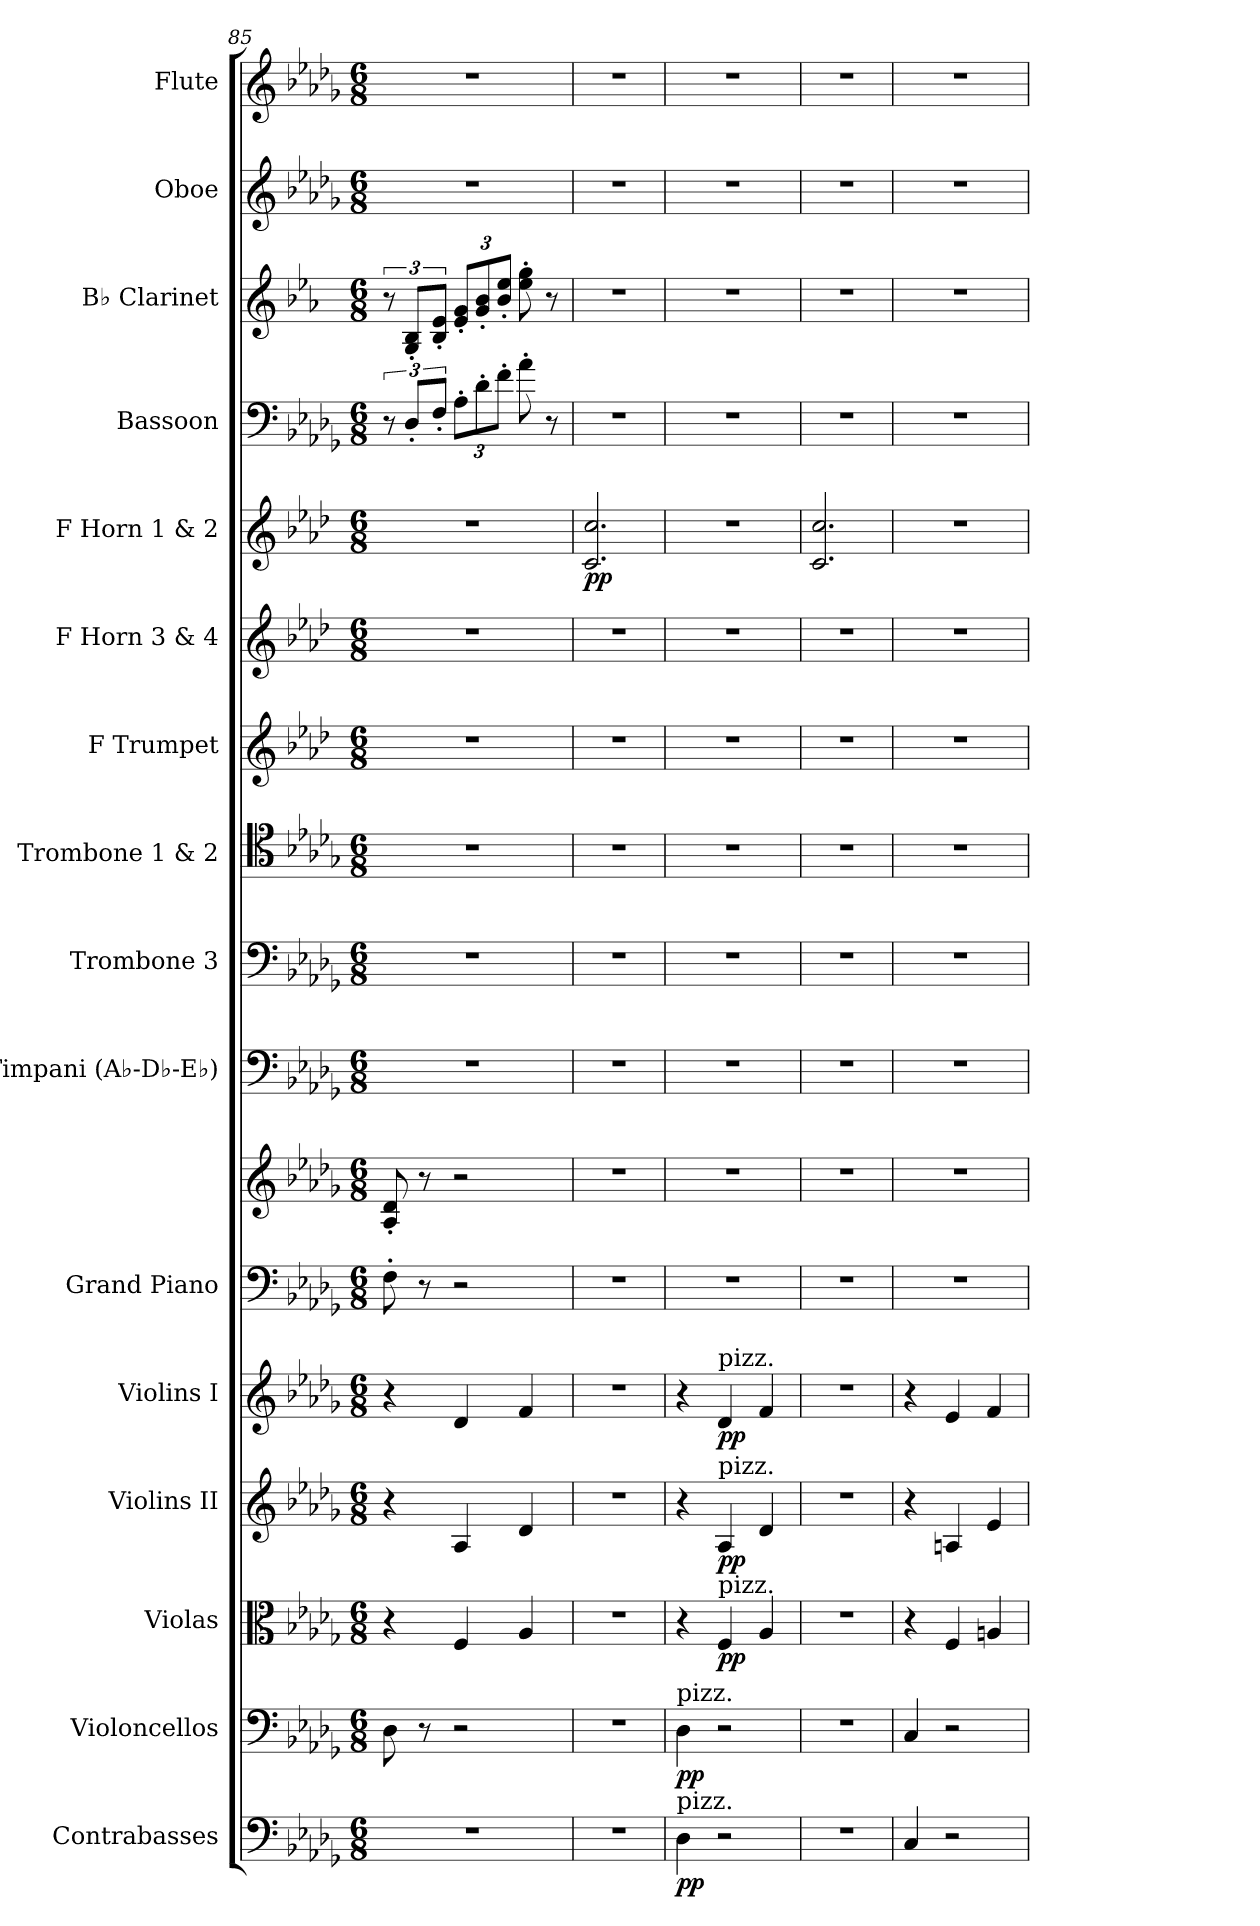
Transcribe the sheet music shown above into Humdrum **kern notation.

**kern	**dynam	**kern	**dynam	**kern	**dynam	**kern	**dynam	**kern	**dynam	**kern	**kern	**kern	**kern	**kern	**kern	**kern	**kern	**dynam	**kern	**kern	**kern	**kern
*part16	*part16	*part15	*part15	*part14	*part14	*part13	*part13	*part12	*part12	*part11	*part11	*part10	*part9	*part8	*part7	*part6	*part5	*part5	*part4	*part3	*part2	*part1
*staff17	*staff17	*staff16	*staff16	*staff15	*staff15	*staff14	*staff14	*staff13	*staff13	*staff12	*staff11	*staff10	*staff9	*staff8	*staff7	*staff6	*staff5	*staff5	*staff4	*staff3	*staff2	*staff1
*I"Contrabasses	*	*I"Violoncellos	*	*I"Violas	*	*I"Violins II	*	*I"Violins I	*	*I"Grand Piano	*	*I"Timpani (A♭-D♭-E♭)	*I"Trombone 3	*I"Trombone 1 &amp; 2	*I"F Trumpet	*I"F Horn 3 &amp; 4	*I"F Horn 1 &amp; 2	*	*I"Bassoon	*I"B♭ Clarinet	*I"Oboe	*I"Flute
*I'Cbs.	*	*I'Vcs.	*	*I'Vlas.	*	*I'Vlns. II	*	*I'Vlns. I	*	*I'Pno.	*	*I'Timp.	*I'Tbn. 3	*I'Tbn. 1 2	*I'F Tpt.	*I'F Hn. 3 4	*I'F Hn. 1 2	*	*I'Bsn.	*I'B♭ Cl.	*I'Ob.	*I'Fl.
*clefF4	*	*clefF4	*	*clefC3	*	*clefG2	*	*clefG2	*	*clefF4	*clefG2	*clefF4	*clefF4	*clefC4	*clefG2	*clefG2	*clefG2	*	*clefF4	*clefG2	*clefG2	*clefG2
*ITrd7c12	*	*	*	*	*	*	*	*	*	*	*	*	*	*	*ITrd-3c-5	*ITrd4c7	*ITrd4c7	*	*	*ITrd1c2	*	*
*k[b-e-a-d-g-]	*	*k[b-e-a-d-g-]	*	*k[b-e-a-d-g-]	*	*k[b-e-a-d-g-]	*	*k[b-e-a-d-g-]	*	*k[b-e-a-d-g-]	*k[b-e-a-d-g-]	*k[b-e-a-d-g-]	*k[b-e-a-d-g-]	*k[b-e-a-d-g-]	*k[b-e-a-d-g-]	*k[b-e-a-d-g-]	*k[b-e-a-d-g-]	*	*k[b-e-a-d-g-]	*k[b-e-a-d-g-]	*k[b-e-a-d-g-]	*k[b-e-a-d-g-]
*M6/8	*	*M6/8	*	*M6/8	*	*M6/8	*	*M6/8	*	*M6/8	*M6/8	*M6/8	*M6/8	*M6/8	*M6/8	*M6/8	*M6/8	*	*M6/8	*M6/8	*M6/8	*M6/8
=85	=85	=85	=85	=85	=85	=85	=85	=85	=85	=85	=85	=85	=85	=85	=85	=85	=85	=85	=85	=85	=85	=85
2.r	.	8D-\	.	4r	.	4r	.	4r	.	8F'\	8A-/' 8d-/'	2.r	2.r	2.r	2.r	2.r	2.r	.	12r	12r	2.r	2.r
.	.	.	.	.	.	.	.	.	.	.	.	.	.	.	.	.	.	.	12D-'/L	12F/' 12A-/'L	.	.
.	.	8r	.	.	.	.	.	.	.	8r	8r	.	.	.	.	.	.	.	.	.	.	.
.	.	.	.	.	.	.	.	.	.	.	.	.	.	.	.	.	.	.	12F'/J	12A-/' 12d-/'J	.	.
*	*	*	*	*	*	*	*	*	*	*	*	*	*	*	*	*	*	*	*Xbrackettup	*Xbrackettup	*	*
.	.	2r	.	4F/	.	4A-/	.	4d-/	.	2r	2r	.	.	.	.	.	.	.	12A-'\L	12d-/' 12f/'L	.	.
.	.	.	.	.	.	.	.	.	.	.	.	.	.	.	.	.	.	.	12d-'\	12f/' 12a-/'	.	.
.	.	.	.	.	.	.	.	.	.	.	.	.	.	.	.	.	.	.	12f'\J	12a-/' 12dd-/'J	.	.
.	.	.	.	4A-/	.	4d-/	.	4f/	.	.	.	.	.	.	.	.	.	.	8a-'\	8dd-\' 8ff\'	.	.
.	.	.	.	.	.	.	.	.	.	.	.	.	.	.	.	.	.	.	8r	8r	.	.
!!LO:PB:g=z
=86	=86	=86	=86	=86	=86	=86	=86	=86	=86	=86	=86	=86	=86	=86	=86	=86	=86	=86	=86	=86	=86	=86
!	!	!	!	!	!	!	!	!	!	!	!	!	!	!	!	!	!	!LO:DY:b	!	!	!	!
2.r	.	2.r	.	2.r	.	2.r	.	2.r	.	2.r	2.r	2.r	2.r	2.r	2.r	2.r	2.F/ 2.f/	pp	2.r	2.r	2.r	2.r
=87	=87	=87	=87	=87	=87	=87	=87	=87	=87	=87	=87	=87	=87	=87	=87	=87	=87	=87	=87	=87	=87	=87
!	!	!LO:TX:a:t=pizz.	!	!	!	!	!	!	!	!	!	!	!	!	!	!	!	!	!	!	!	!
!LO:TX:a:t=pizz.	!	!	!	!	!	!	!	!	!	!	!	!	!	!	!	!	!	!	!	!	!	!
!	!LO:DY:b	!	!LO:DY:b	!	!	!	!	!	!	!	!	!	!	!	!	!	!	!	!	!	!	!
4DD-\	pp	4D-\	pp	4r	.	4r	.	4r	.	2.r	2.r	2.r	2.r	2.r	2.r	2.r	2.r	.	2.r	2.r	2.r	2.r
!	!	!	!	!	!	!	!	!LO:TX:a:t=pizz.	!	!	!	!	!	!	!	!	!	!	!	!	!	!
!	!	!	!	!	!	!LO:TX:a:t=pizz.	!	!	!	!	!	!	!	!	!	!	!	!	!	!	!	!
!	!	!	!	!LO:TX:a:t=pizz.	!	!	!	!	!	!	!	!	!	!	!	!	!	!	!	!	!	!
!	!	!	!	!	!LO:DY:b	!	!LO:DY:b	!	!LO:DY:b	!	!	!	!	!	!	!	!	!	!	!	!	!
2r	.	2r	.	4F/	pp	4A-/	pp	4d-/	pp	.	.	.	.	.	.	.	.	.	.	.	.	.
.	.	.	.	4A-/	.	4d-/	.	4f/	.	.	.	.	.	.	.	.	.	.	.	.	.	.
=88	=88	=88	=88	=88	=88	=88	=88	=88	=88	=88	=88	=88	=88	=88	=88	=88	=88	=88	=88	=88	=88	=88
2.r	.	2.r	.	2.r	.	2.r	.	2.r	.	2.r	2.r	2.r	2.r	2.r	2.r	2.r	2.F/ 2.f/	.	2.r	2.r	2.r	2.r
=89	=89	=89	=89	=89	=89	=89	=89	=89	=89	=89	=89	=89	=89	=89	=89	=89	=89	=89	=89	=89	=89	=89
4CC/	.	4C/	.	4r	.	4r	.	4r	.	2.r	2.r	2.r	2.r	2.r	2.r	2.r	2.r	.	2.r	2.r	2.r	2.r
2r	.	2r	.	4F/	.	4An/	.	4e-/	.	.	.	.	.	.	.	.	.	.	.	.	.	.
.	.	.	.	4An/	.	4e-/	.	4f/	.	.	.	.	.	.	.	.	.	.	.	.	.	.
=	=	=	=	=	=	=	=	=	=	=	=	=	=	=	=	=	=	=	=	=	=	=
*-	*-	*-	*-	*-	*-	*-	*-	*-	*-	*-	*-	*-	*-	*-	*-	*-	*-	*-	*-	*-	*-	*-
